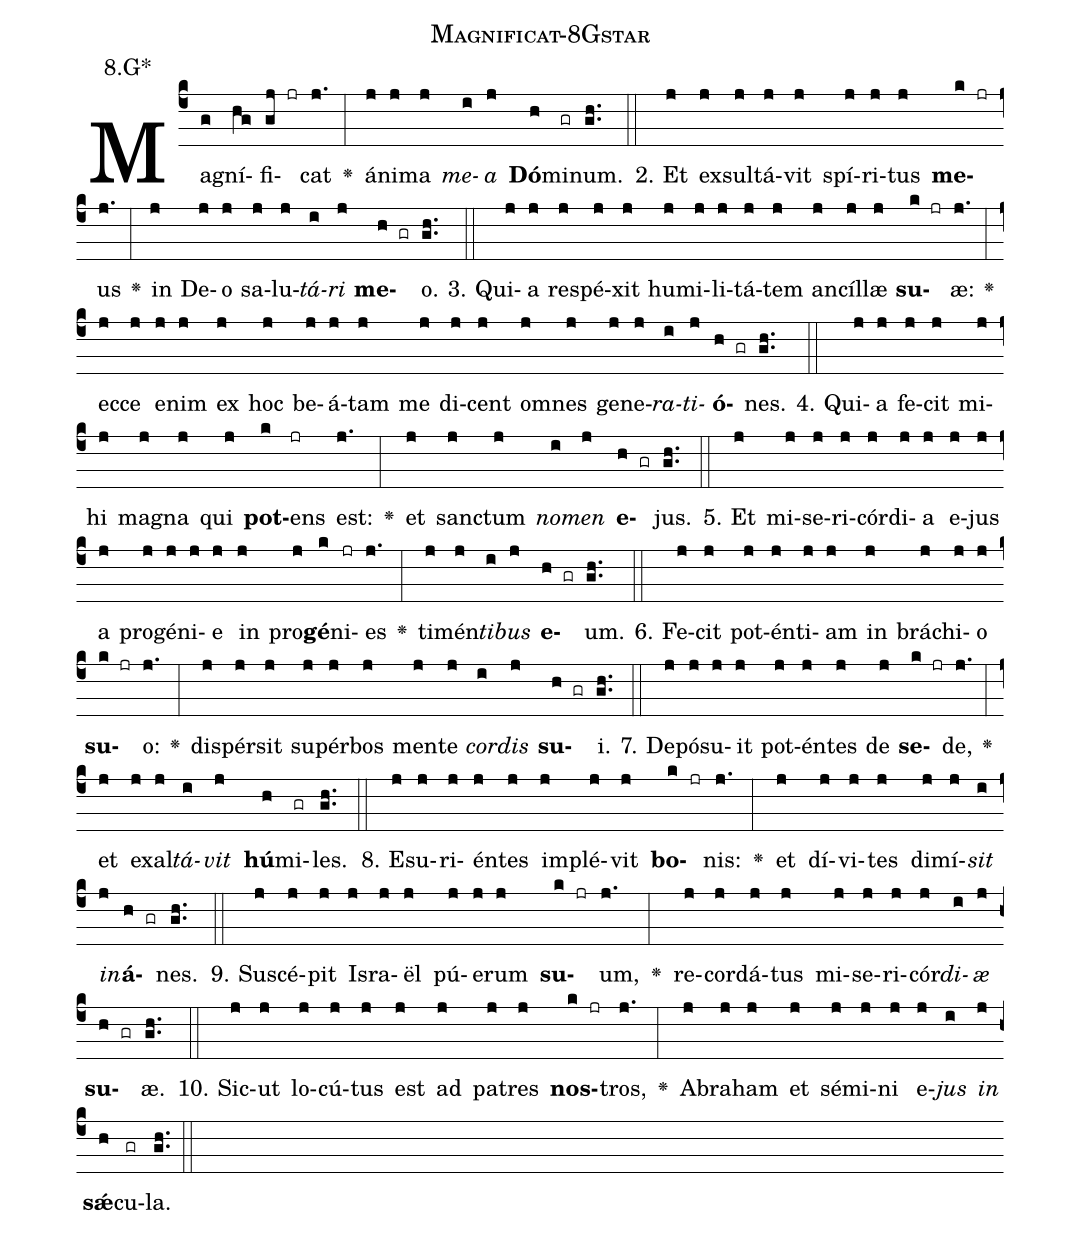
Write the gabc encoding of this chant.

name: Magnificat-8Gstar;
annotation: 8.G*;
%%
(c4)Ma(g)gní(hg)fi(gj jr)cat(j.) <v>\greheightstar</v>(:) á(j)ni(j)ma(j) <i>me</i>(i)<i>a</i>(j) <b>Dó</b>(h)mi(gr)num.(gh..) (::)
2. Et(j) ex(j)sul(j)tá(j)vit(j) spí(j)ri(j)tus(j) <b>me</b>(k jr)us(j.) <v>\greheightstar</v>(:) in(j) De(j)o(j) sa(j)lu(j)<i>tá</i>(i)<i>ri</i>(j) <b>me</b>(h gr)o.(gh..) (::)
3. Qui(j)a(j) re(j)spé(j)xit(j) hu(j)mi(j)li(j)tá(j)tem(j) an(j)cíl(j)læ(j) <b>su</b>(k jr)æ:(j.) <v>\greheightstar</v>(:) ec(j)ce(j) e(j)nim(j) ex(j) hoc(j) be(j)á(j)tam(j) me(j) di(j)cent(j) om(j)nes(j) ge(j)ne(j)<i>ra</i>(i)<i>ti</i>(j)<b>ó</b>(h gr)nes.(gh..) (::)
4. Qui(j)a(j) fe(j)cit(j) mi(j)hi(j) ma(j)gna(j) qui(j) <b>pot</b>(k)ens(jr) est:(j.) <v>\greheightstar</v>(:) et(j) sanc(j)tum(j) <i>no</i>(i)<i>men</i>(j) <b>e</b>(h gr)jus.(gh..) (::)
5. Et(j) mi(j)se(j)ri(j)cór(j)di(j)a(j) e(j)jus(j) a(j) pro(j)gé(j)ni(j)e(j) in(j) pro(j)<b>gé</b>(k)ni(jr)es(j.) <v>\greheightstar</v>(:) ti(j)mén(j)<i>ti</i>(i)<i>bus</i>(j) <b>e</b>(h gr)um.(gh..) (::)
6. Fe(j)cit(j) pot(j)én(j)ti(j)am(j) in(j) brá(j)chi(j)o(j) <b>su</b>(k jr)o:(j.) <v>\greheightstar</v>(:) di(j)spér(j)sit(j) su(j)pér(j)bos(j) men(j)te(j) <i>cor</i>(i)<i>dis</i>(j) <b>su</b>(h gr)i.(gh..) (::)
7. De(j)pó(j)su(j)it(j) pot(j)én(j)tes(j) de(j) <b>se</b>(k jr)de,(j.) <v>\greheightstar</v>(:) et(j) ex(j)al(j)<i>tá</i>(i)<i>vit</i>(j) <b>hú</b>(h)mi(gr)les.(gh..) (::)
8. E(j)su(j)ri(j)én(j)tes(j) im(j)plé(j)vit(j) <b>bo</b>(k jr)nis:(j.) <v>\greheightstar</v>(:) et(j) dí(j)vi(j)tes(j) di(j)mí(j)<i>sit</i>(i) <i>in</i>(j)<b>á</b>(h gr)nes.(gh..) (::)
9. Su(j)scé(j)pit(j) Is(j)ra(j)ël(j) pú(j)e(j)rum(j) <b>su</b>(k jr)um,(j.) <v>\greheightstar</v>(:) re(j)cor(j)dá(j)tus(j) mi(j)se(j)ri(j)cór(j)<i>di</i>(i)<i>æ</i>(j) <b>su</b>(h gr)æ.(gh..) (::)
10. Sic(j)ut(j) lo(j)cú(j)tus(j) est(j) ad(j) pa(j)tres(j) <b>nos</b>(k jr)tros,(j.) <v>\greheightstar</v>(:) A(j)bra(j)ham(j) et(j) sé(j)mi(j)ni(j) e(j)<i>jus</i>(i) <i>in</i>(j) <b>sǽ</b>(h)cu(gr)la.(gh..) (::)
